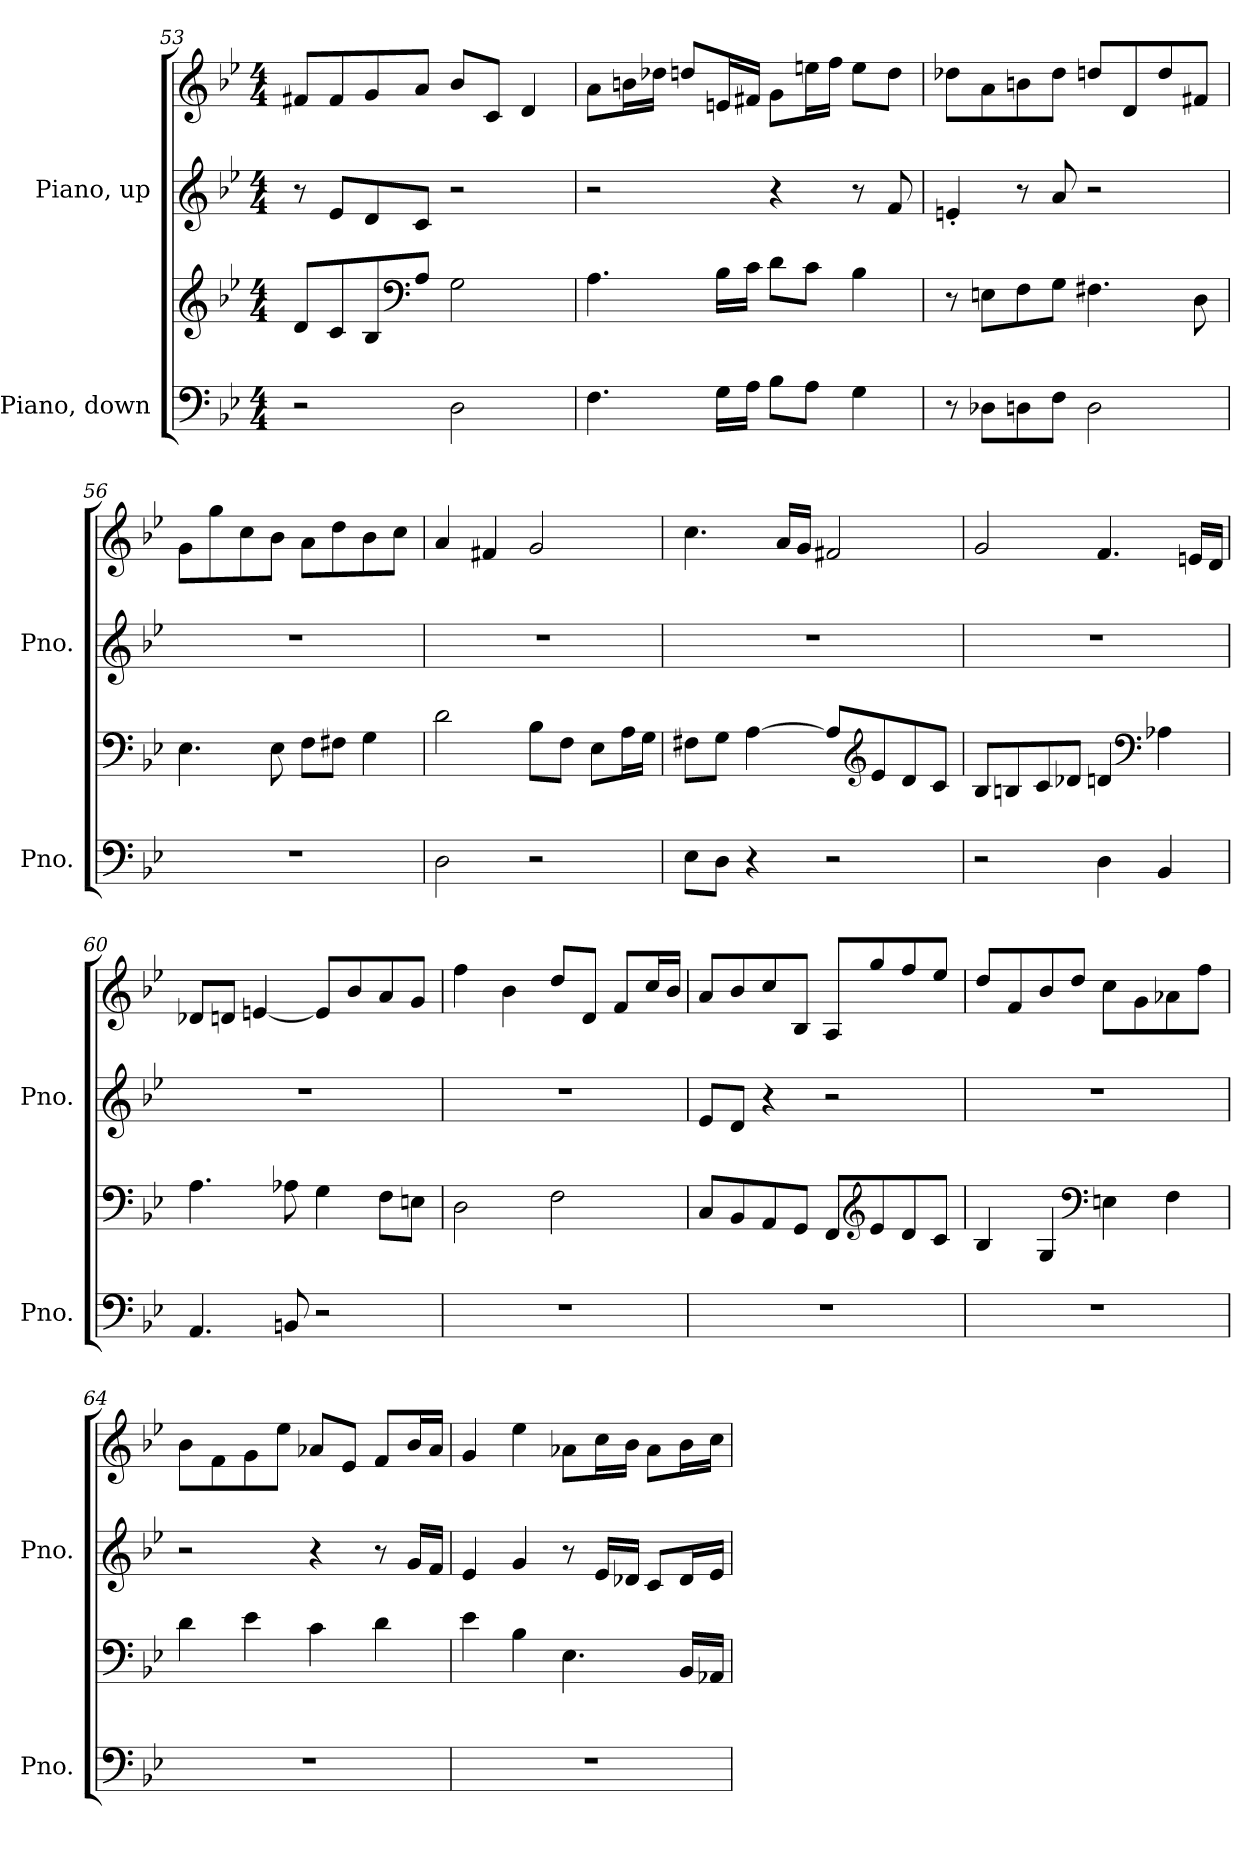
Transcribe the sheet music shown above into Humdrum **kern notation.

**kern	**kern	**kern	**kern
*part2	*part2	*part1	*part1
*staff4	*staff3	*staff2	*staff1
*I"Piano, down	*	*I"Piano, up	*
*I'Pno.	*	*I'Pno.	*
*clefF4	*clefG2	*clefG2	*clefG2
*k[b-e-]	*k[b-e-]	*k[b-e-]	*k[b-e-]
*M4/4	*M4/4	*M4/4	*M4/4
=53	=53	=53	=53
2r	8d/L	8r	8f#X/L
.	8c/	8e-/L	8f#/
.	8B-/	8d/	8g/
*	*clefF4	*	*
.	8A/J	8c/J	8a/J
2D\	2G\	2r	8b-/L
.	.	.	8c/J
.	.	.	4d/
!!LO:PB:g=z
=54	=54	=54	=54
4.F\	4.A\	2r	8a\L
.	.	.	16bn\L
.	.	.	16dd-X\JJ
.	.	.	8ddn/L
16G\LL	16B-\LL	.	16en/L
16A\JJ	16c\JJ	.	16f#X/JJ
8B-\L	8d\L	4r	8g\L
8A\J	8c\J	.	16een\L
.	.	.	16ff\JJ
4G\	4B-\	8r	8ee\L
.	.	8f/	8dd\J
=55	=55	=55	=55
8r	8r	4en'/	8dd-X\L
8D-X\L	8En\L	.	8a\
8Dn\	8F\	8r	8bn\
8F\J	8G\J	8a/	8dd-\J
2D\	4.F#X\	2r	8ddn/L
.	.	.	8d/
.	.	.	8dd/
.	8D\	.	8f#X/J
=56	=56	=56	=56
1r	4.E-\	1r	8g\L
.	.	.	8gg\
.	.	.	8cc\
.	8E-\	.	8b-\J
.	8F\L	.	8a\L
.	8F#X\J	.	8dd\
.	4G\	.	8b-\
.	.	.	8cc\J
!!LO:LB:g=z
=57	=57	=57	=57
2D\	2d\	1r	4a/
.	.	.	4f#X/
2r	8B-\L	.	2g/
.	8F\J	.	.
.	8E-\L	.	.
.	16A\L	.	.
.	16G\JJ	.	.
=58	=58	=58	=58
8E-\L	8F#X\L	1r	4.cc\
8D\J	8G\J	.	.
4r	[4A\	.	.
.	.	.	16a/LL
.	.	.	16g/JJ
2r	8A/L]	.	2f#X/
*	*clefG2	*	*
.	8e-/	.	.
.	8d/	.	.
.	8c/J	.	.
=59	=59	=59	=59
2r	8B-/L	1r	2g/
.	8Bn/	.	.
.	8c/	.	.
.	8d-X/J	.	.
4D\	4dn/	.	4.f/
*	*clefF4	*	*
4BB-/	4A-X\	.	.
.	.	.	16en/LL
.	.	.	16d/JJ
!!LO:LB:g=z
=60	=60	=60	=60
4.AA/	4.A\	1r	8d-X/L
.	.	.	8dn/J
.	.	.	[4en/
8BBn/	8A-X\	.	.
2r	4G\	.	8e/L]
.	.	.	8b-/
.	8F\L	.	8a/
.	8En\J	.	8g/J
=61	=61	=61	=61
1r	2D\	1r	4ff\
.	.	.	4b-\
.	2F\	.	8dd/L
.	.	.	8d/J
.	.	.	8f/L
.	.	.	16cc/L
.	.	.	16b-/JJ
=62	=62	=62	=62
1r	8C/L	8e-/L	8a/L
.	8BB-/	8d/J	8b-/
.	8AA/	4r	8cc/
.	8GG/J	.	8B-/J
.	8FF/L	2r	8A/L
*	*clefG2	*	*
.	8e-/	.	8gg/
.	8d/	.	8ff/
.	8c/J	.	8ee-/J
=63	=63	=63	=63
1r	4B-/	1r	8dd/L
.	.	.	8f/
.	4G/	.	8b-/
.	.	.	8dd/J
*	*clefF4	*	*
.	4En\	.	8cc\L
.	.	.	8g\
.	4F\	.	8a-X\
.	.	.	8ff\J
!!LO:PB:g=z
=64	=64	=64	=64
1r	4d\	2r	8b-\L
.	.	.	8f\
.	4e-\	.	8g\
.	.	.	8ee-\J
.	4c\	4r	8a-X/L
.	.	.	8e-/J
.	4d\	8r	8f/L
.	.	16g/LL	16b-/L
.	.	16f/JJ	16a-/JJ
=65	=65	=65	=65
1r	4e-\	4e-/	4g/
.	4B-\	4g/	4ee-\
.	4.E-\	8r	8a-X\L
.	.	16e-/LL	16cc\L
.	.	16d-X/JJ	16b-\JJ
.	.	8c/L	8a-\L
.	16BB-/LL	16d-/L	16b-\L
.	16AA-X/JJ	16e-/JJ	16cc\JJ
=	=	=	=
*-	*-	*-	*-
